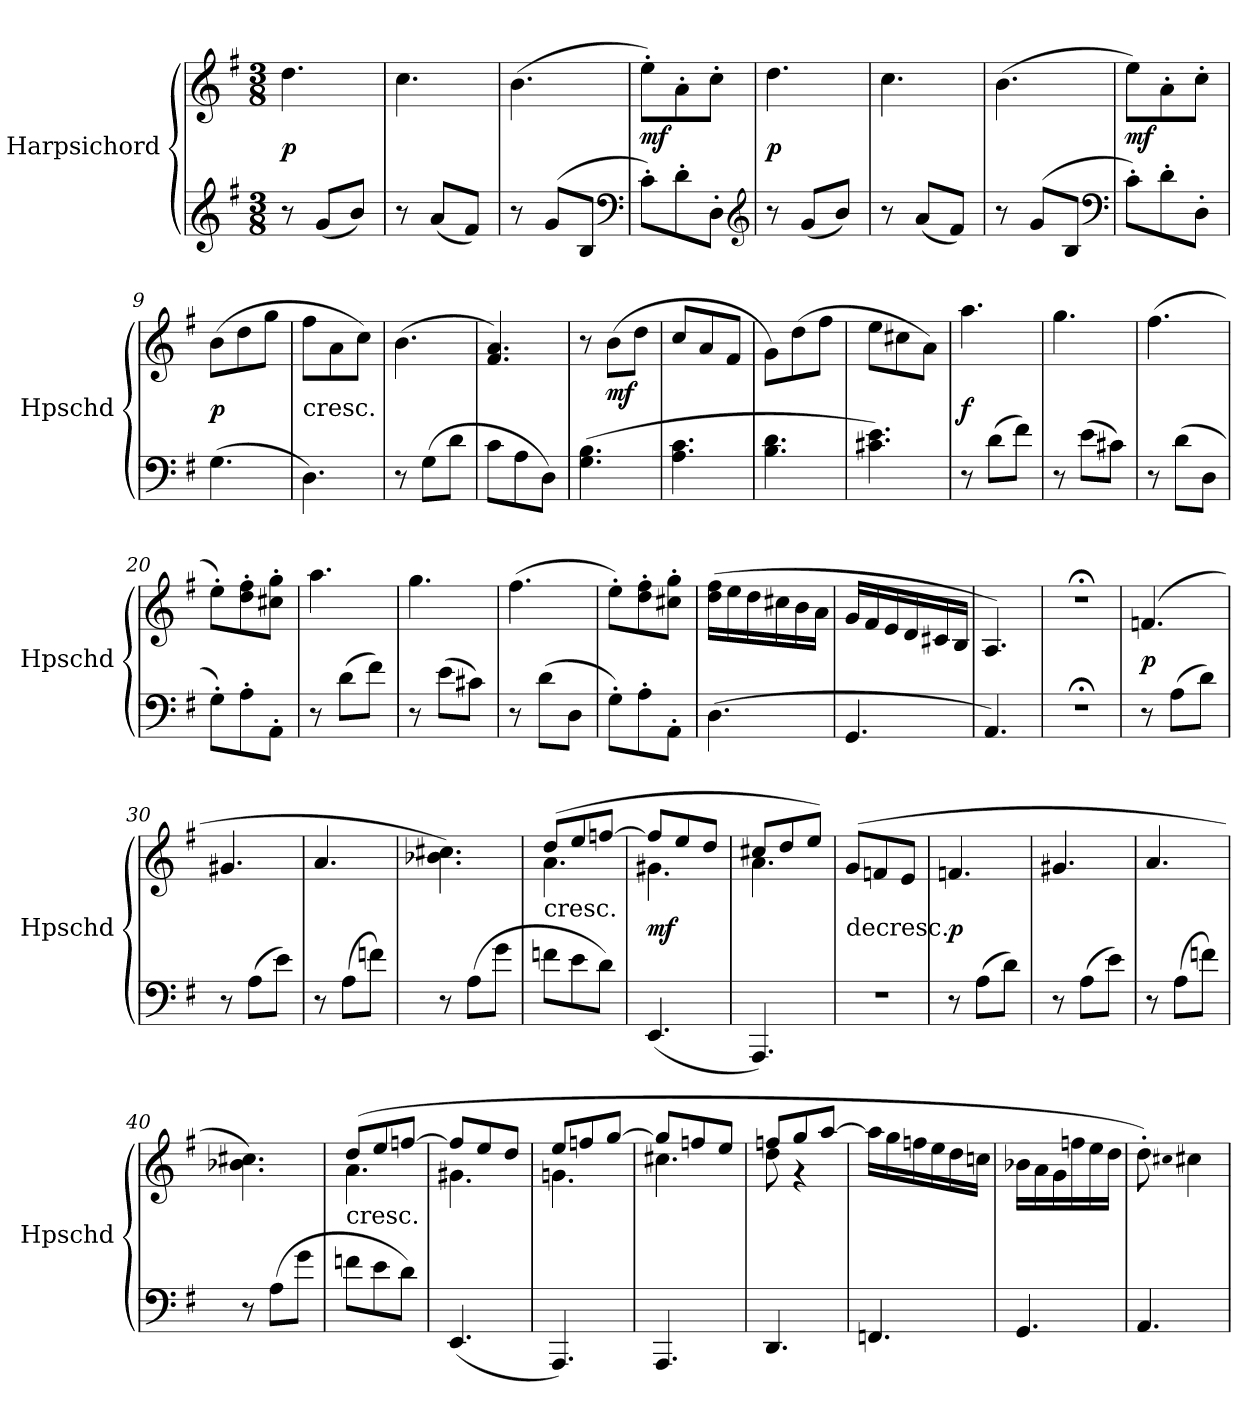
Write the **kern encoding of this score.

**kern	**kern	**dynam
*part1	*part1	*part1
*staff2	*staff1	*staff1/2
*I"Harpsichord	*	*
*I'Hpschd	*	*
*clefG2	*clefG2	*
*k[f#]	*k[f#]	*
*G:	*G:	*
*M3/8	*M3/8	*
*MM132	*MM132	*
=1	=1	=1
8r	4.dd\	p
(8g/L	.	.
8b/J)	.	.
=2	=2	=2
8r	4.cc\	.
(8a/L	.	.
8f#/J)	.	.
=3	=3	=3
8r	(4.b\	.
(8g/L	.	.
8B/J	.	.
*clefF4	*	*
=4	=4	=4
8c'\L)	8ee'\L)	mf
8d'\	8a'\	.
8D'\J	8cc'\J	.
*clefG2	*	*
=5	=5	=5
8r	4.dd\	p
(8g/L	.	.
8b/J)	.	.
=6	=6	=6
8r	4.cc\	.
(8a/L	.	.
8f#/J)	.	.
=7	=7	=7
8r	(4.b\	.
(8g/L	.	.
8B/J	.	.
*clefF4	*	*
=8	=8	=8
8c'\L)	8ee\L)	mf
8d'\	8a'\	.
8D'\J	8cc'\J	.
=9	=9	=9
(4.G\	(8b\L	p
.	8dd\	.
.	8gg\J	.
=10	=10	=10
!	!LO:TX:c:t=cresc.	!
4.D\)	8ff#\L	.
.	8a\	.
.	8cc\J)	.
=11	=11	=11
8r	(4.b\	.
(8G\L	.	.
8d\J	.	.
=12	=12	=12
8c\L	4.f#/ 4.a/)	.
8A\	.	.
8D\J)	.	.
=13	=13	=13
(4.G\ 4.B\	8r	.
.	(8b\L	mf
.	8dd\J	.
=14	=14	=14
4.A\ 4.c\	8cc/L	.
.	8a/	.
.	8f#/J	.
=15	=15	=15
4.B\ 4.d\	8g\L)	.
.	(8dd\	.
.	8ff#\J	.
=16	=16	=16
4.c#X\ 4.e\)	8ee\L	.
.	8cc#X\	.
.	8a\J)	.
=17	=17	=17
8r	4.aa\	f
(8d\L	.	.
8f#\J)	.	.
=18	=18	=18
8r	4.gg\	.
(8e\L	.	.
8c#X\J)	.	.
=19	=19	=19
8r	(4.ff#\	.
(8d\L	.	.
8D\J	.	.
=20	=20	=20
8G'\L)	8ee'\L)	.
8A'\	8dd'\ 8ff#'\	.
8AA'\J	8cc#X'\ 8gg'\J	.
=21	=21	=21
8r	4.aa\	.
(8d\L	.	.
8f#\J)	.	.
=22	=22	=22
8r	4.gg\	.
(8e\L	.	.
8c#X\J)	.	.
=23	=23	=23
8r	(4.ff#\	.
(8d\L	.	.
8D\J	.	.
=24	=24	=24
8G'\L)	8ee'\L)	.
8A'\	8dd'\ 8ff#'\	.
8AA'\J	8cc#X'\ 8gg'\J	.
=25	=25	=25
(4.D\	(16dd\ 16ff#\LL	.
.	16ee\	.
.	16dd\	.
.	16cc#X\	.
.	16b\	.
.	16a\JJ	.
=26	=26	=26
4.GG/	16g/LL	.
.	16f#/	.
.	16e/	.
.	16d/	.
.	16c#X/	.
.	16B/JJ	.
=27	=27	=27
4.AA/)	4.A/)	.
=28	=28	=28
4.r;<	4.r;<	.
=29	=29	=29
8r	(4.fn/	p
(8A\L	.	.
8d\J)	.	.
=30	=30	=30
8r	4.g#X/	.
(8A\L	.	.
8e\J)	.	.
=31	=31	=31
8r	4.a/	.
(8A\L	.	.
8fn\J)	.	.
=32	=32	=32
8r	4.b-X\ 4.cc#X\)	.
(8A\L	.	.
8g\J	.	.
=33	=33	=33
*	*^	*
!	!LO:TX:c:t=cresc.	!	!
8fn\L	(8dd/L	4.a\	.
8e\	8ee/	.	.
8d\J)	[8ffn/J	.	.
=34	=34	=34	=34
(4.EE/	8ffn/L]	4.g#X\	mf
.	8ee/	.	.
.	8dd/J	.	.
=35	=35	=35	=35
4.AAA/)	8cc#X/L	4.a\	.
.	8dd/	.	.
.	8ee/J)	.	.
*	*v	*v	*
=36	=36	=36
!	!LO:TX:c:t=decresc.	!
4.r	(8g/L	.
.	8fn/	.
.	8e/J	.
=37	=37	=37
8r	4.fn/	p
(8A\L	.	.
8d\J)	.	.
=38	=38	=38
8r	4.g#X/	.
(8A\L	.	.
8e\J)	.	.
=39	=39	=39
8r	4.a/	.
(8A\L	.	.
8fn\J)	.	.
=40	=40	=40
8r	4.b-X\ 4.cc#X\)	.
(8A\L	.	.
8g\J	.	.
=41	=41	=41
*	*^	*
!	!LO:TX:c:t=cresc.	!	!
8fn\L	(8dd/L	4.a\	.
8e\	8ee/	.	.
8d\J)	[8ffn/J	.	.
=42	=42	=42	=42
(4.EE/	8ffn/L]	4.g#X\	.
.	8ee/	.	.
.	8dd/J	.	.
=43	=43	=43	=43
4.AAA/)	8ee/L	4.gn\	.
.	8ffn/	.	.
.	[8gg/J	.	.
=44	=44	=44	=44
4.AAA/	8gg/L]	4.cc#X\	.
.	8ffn/	.	.
.	8ee/J	.	.
=45	=45	=45	=45
4.DD/	8ffn/L	8dd\	.
.	8gg/	4r	.
.	[8aa/J	.	.
*	*v	*v	*
=46	=46	=46
4.FFn/	16aa\LL]	.
.	16gg\	.
.	16ffn\	.
.	16ee\	.
.	16dd\	.
.	16ccn\JJ	.
=47	=47	=47
4.GG/	16b-X\LL	.
.	16a\	.
.	16g\	.
.	16ffn\	.
.	16ee\	.
.	16dd\JJ	.
=48	=48	=48
4.AA/	8dd'\)	.
.	qcc#X	.
.	4cc#X\	.
=	=	=
*-	*-	*-
